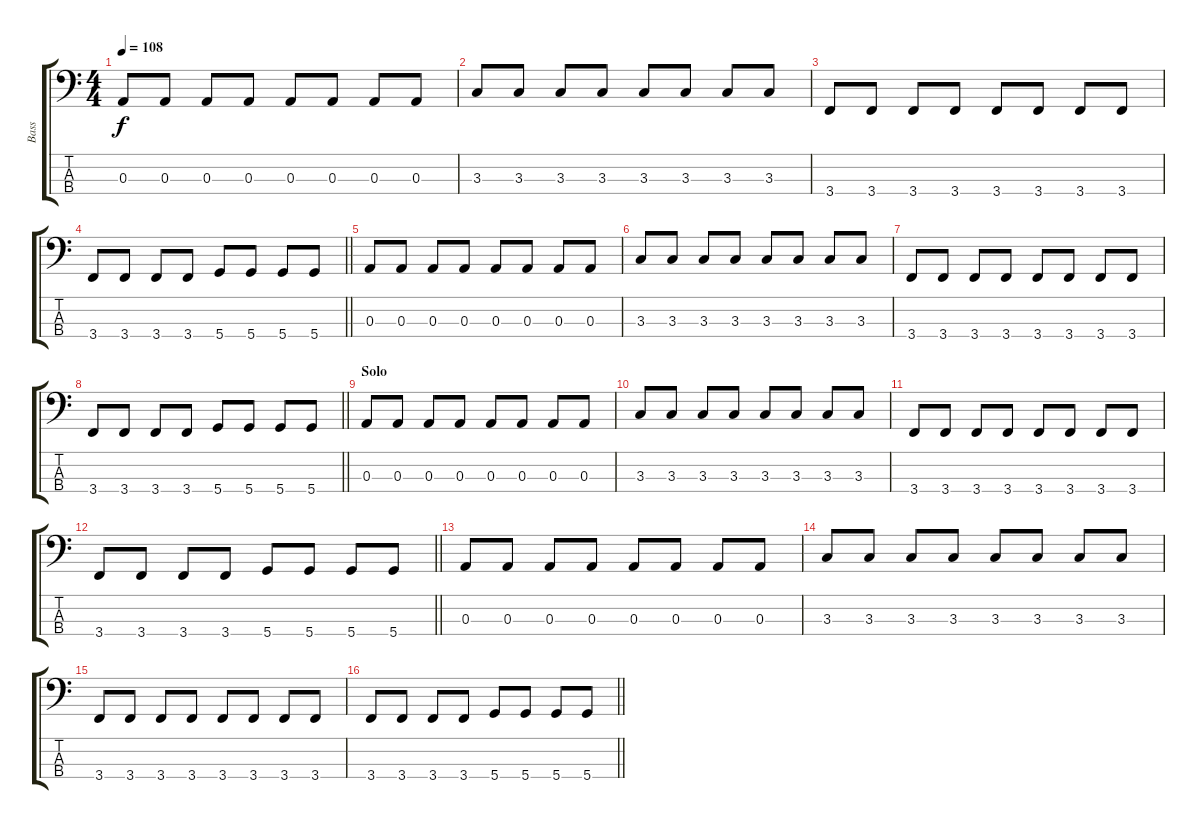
\track ("Bass" "Bass") {instrument electricbasspick}
\staff {score tabs}
\tuning (G2 D2 A1 D1) {hide}
\ts (4 4)
\tempo 108
\clef f4
\ks c
0.3.8{dy f} 0.3.8 0.3.8 0.3.8 0.3.8 0.3.8 0.3.8 0.3.8 |
3.3.8 3.3.8 3.3.8 3.3.8 3.3.8 3.3.8 3.3.8 3.3.8 |
3.4.8 3.4.8 3.4.8 3.4.8 3.4.8 3.4.8 3.4.8 3.4.8 |
\barLineRight lightlight
3.4.8 3.4.8 3.4.8 3.4.8 5.4.8 5.4.8 5.4.8 5.4.8 |
0.3.8 0.3.8 0.3.8 0.3.8 0.3.8 0.3.8 0.3.8 0.3.8 |
3.3.8 3.3.8 3.3.8 3.3.8 3.3.8 3.3.8 3.3.8 3.3.8 |
3.4.8 3.4.8 3.4.8 3.4.8 3.4.8 3.4.8 3.4.8 3.4.8 |
\barLineRight lightlight
3.4.8 3.4.8 3.4.8 3.4.8 5.4.8 5.4.8 5.4.8 5.4.8 |
\section ("" "Solo")
0.3.8 0.3.8 0.3.8 0.3.8 0.3.8 0.3.8 0.3.8 0.3.8 |
3.3.8 3.3.8 3.3.8 3.3.8 3.3.8 3.3.8 3.3.8 3.3.8 |
3.4.8 3.4.8 3.4.8 3.4.8 3.4.8 3.4.8 3.4.8 3.4.8 |
\barLineRight lightlight
3.4.8 3.4.8 3.4.8 3.4.8 5.4.8 5.4.8 5.4.8 5.4.8 |
0.3.8 0.3.8 0.3.8 0.3.8 0.3.8 0.3.8 0.3.8 0.3.8 |
3.3.8 3.3.8 3.3.8 3.3.8 3.3.8 3.3.8 3.3.8 3.3.8 |
3.4.8 3.4.8 3.4.8 3.4.8 3.4.8 3.4.8 3.4.8 3.4.8 |
\barLineRight lightlight
3.4.8 3.4.8 3.4.8 3.4.8 5.4.8 5.4.8 5.4.8 5.4.8
